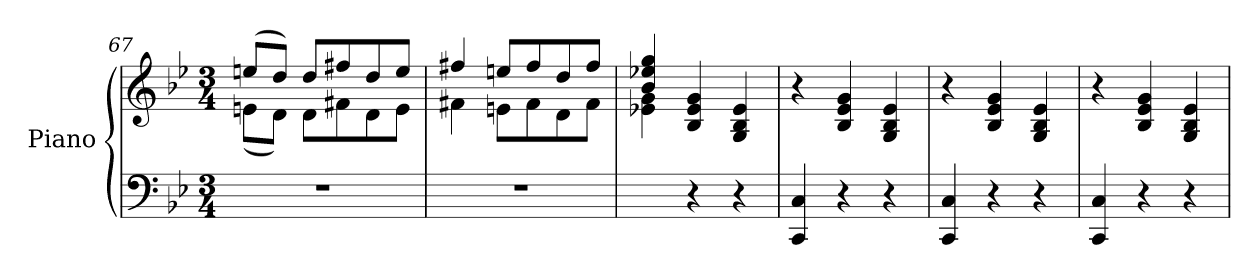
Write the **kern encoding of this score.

**kern	**kern
*part1	*part1
*staff2	*staff1
*I"Piano	*
*I'Pno	*
*clefF4	*clefG2
*k[b-e-]	*k[b-e-]
*B-:	*B-:
*M3/4	*M3/4
=67	=67
*	*^
2.r	(>8een/L	(<8en\L
.	8dd/J)	8d\J)
.	8dd/L	8d\L
.	8ff#X/	8f#X\
.	8dd/	8d\
.	8ee/J	8e\J
=68	=68	=68
2.r	4ff#X/	4f#X\
.	8een/L	8en\L
.	8ff#/	8f#\
.	8dd/	8d\
.	8ff#/J	8f#\J
=69	=69	=69
4ryy	4b-/ 4ee-X/ 4gg/	4e-X\ 4g\
4r	4B-/ 4e-/ 4g/	4ryy
4r	4G/ 4B-/ 4e-/	4ryy
*	*v	*v
=70	=70
4CC/ 4C/	4r
4r	4B-/ 4e-/ 4g/
4r	4G/ 4B-/ 4e-/
!!LO:LB:g=z
=71	=71
4CC/ 4C/	4r
4r	4B-/ 4e-/ 4g/
4r	4G/ 4B-/ 4e-/
=72	=72
4CC/ 4C/	4r
4r	4B-/ 4e-/ 4g/
4r	4G/ 4B-/ 4e-/
=	=
*-	*-
